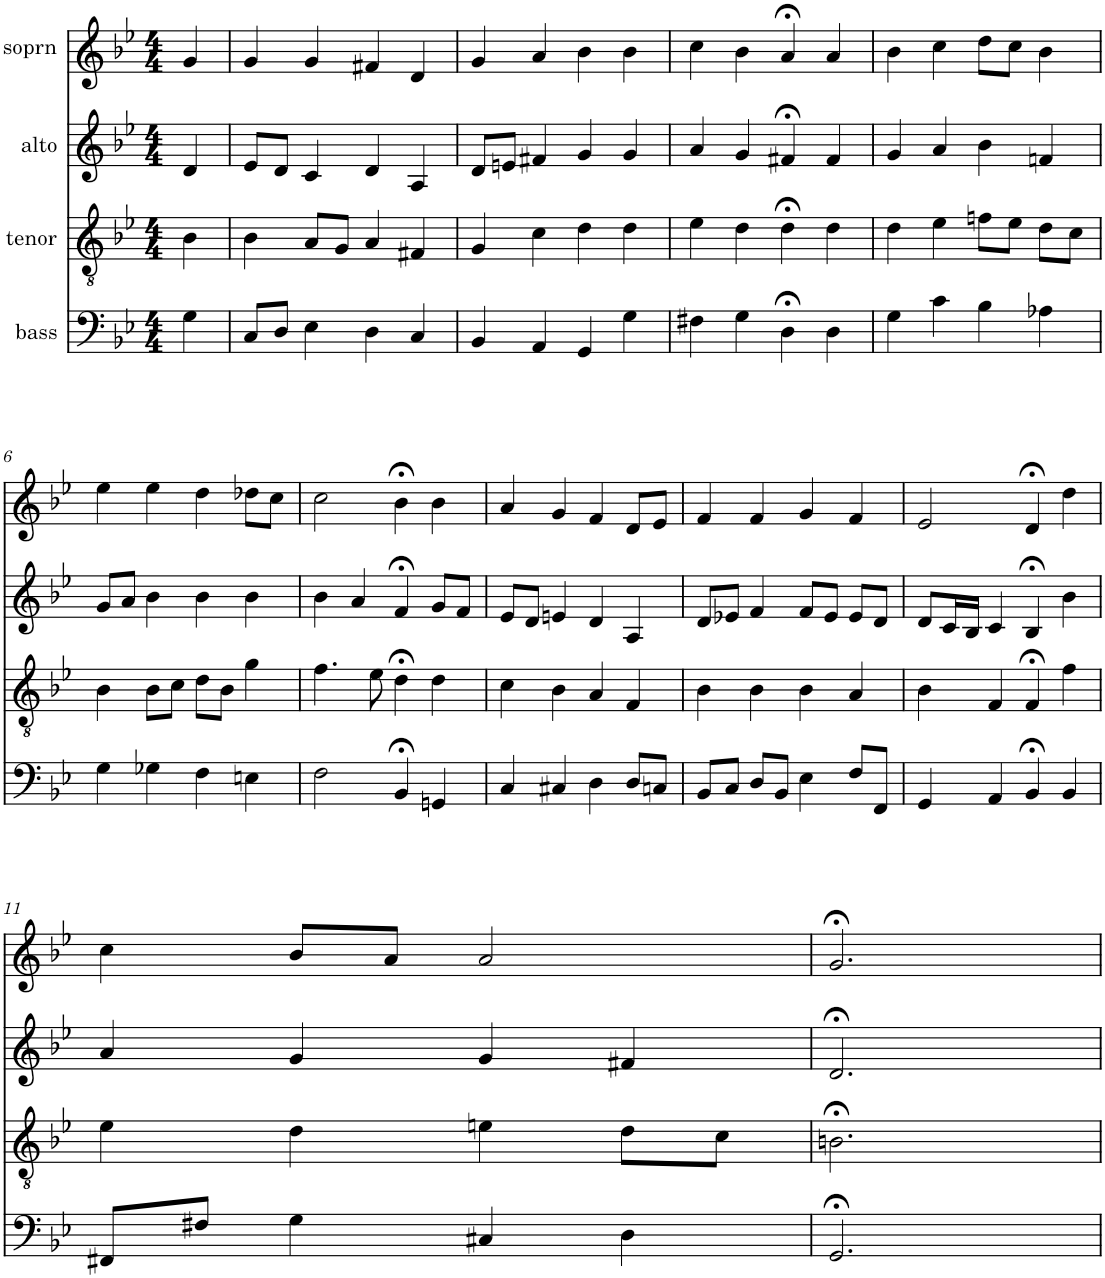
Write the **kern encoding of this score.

**kern	**kern	**kern	**kern
*part4	*part3	*part2	*part1
*staff4	*staff3	*staff2	*staff1
*I"bass	*I"tenor	*I"alto	*I"soprn
*clefF4	*clefGv2	*clefG2	*clefG2
*k[b-e-]	*k[b-e-]	*k[b-e-]	*k[b-e-]
*g:	*g:	*g:	*g:
*M4/4	*M4/4	*M4/4	*M4/4
=1	=1	=1	=1
4G\	4B-\	4d/	4g/
=2	=2	=2	=2
8C/L	4B-\	8e-/L	4g/
8D/J	.	8d/J	.
4E-\	8A/L	4c/	4g/
.	8G/J	.	.
4D\	4A/	4d/	4f#X/
4C/	4F#X/	4A/	4d/
=3	=3	=3	=3
4BB-/	4G/	8d/L	4g/
.	.	8en/J	.
4AA/	4c\	4f#X/	4a/
4GG/	4d\	4g/	4b-\
4G\	4d\	4g/	4b-\
=4	=4	=4	=4
4F#X\	4e-\	4a/	4cc\
4G\	4d\	4g/	4b-\
4D;<\	4d;<\	4f#X;</	4a;</
4D\	4d\	4f#/	4a/
=5	=5	=5	=5
4G\	4d\	4g/	4b-\
4c\	4e-\	4a/	4cc\
4B-\	8fn\L	4b-\	8dd\L
.	8e-\J	.	8cc\J
4A-X\	8d\L	4fn/	4b-\
.	8c\J	.	.
!!LO:LB:g=z
=6	=6	=6	=6
4G\	4B-\	8g/L	4ee-\
.	.	8a/J	.
4G-X\	8B-\L	4b-\	4ee-\
.	8c\J	.	.
4F\	8d\L	4b-\	4dd\
.	8B-\J	.	.
4En\	4g\	4b-\	8dd-X\L
.	.	.	8cc\J
=7	=7	=7	=7
2F\	4.f\	4b-\	2cc\
.	.	4a/	.
.	8e-\	.	.
4BB-;</	4d;<\	4f;</	4b-;<\
4GGn/	4d\	8g/L	4b-\
.	.	8f/J	.
=8	=8	=8	=8
4C/	4c\	8e-/L	4a/
.	.	8d/J	.
4C#X/	4B-\	4en/	4g/
4D\	4A/	4d/	4f/
8D/L	4F/	4A/	8d/L
8Cn/J	.	.	8e-/J
=9	=9	=9	=9
8BB-/L	4B-\	8d/L	4f/
8C/J	.	8e-X/J	.
8D/L	4B-\	4f/	4f/
8BB-/J	.	.	.
4E-\	4B-\	8f/L	4g/
.	.	8e-/J	.
8F/L	4A/	8e-/L	4f/
8FF/J	.	8d/J	.
=10	=10	=10	=10
4GG/	4B-\	8d/L	2e-/
.	.	16c/L	.
.	.	16B-/JJ	.
4AA/	4F/	4c/	.
4BB-;</	4F;</	4B-;</	4d;</
4BB-/	4f\	4b-\	4dd\
!!LO:LB:g=z
=11	=11	=11	=11
8FF#X/L	4e-\	4a/	4cc\
8F#X/J	.	.	.
4G\	4d\	4g/	8b-/L
.	.	.	8a/J
4C#X/	4en\	4g/	2a/
4D\	8d\L	4f#X/	.
.	8c\J	.	.
=12	=12	=12	=12
2.GG;</	2.Bn;<\	2.d;</	2.g;</
=	=	=	=
*-	*-	*-	*-
